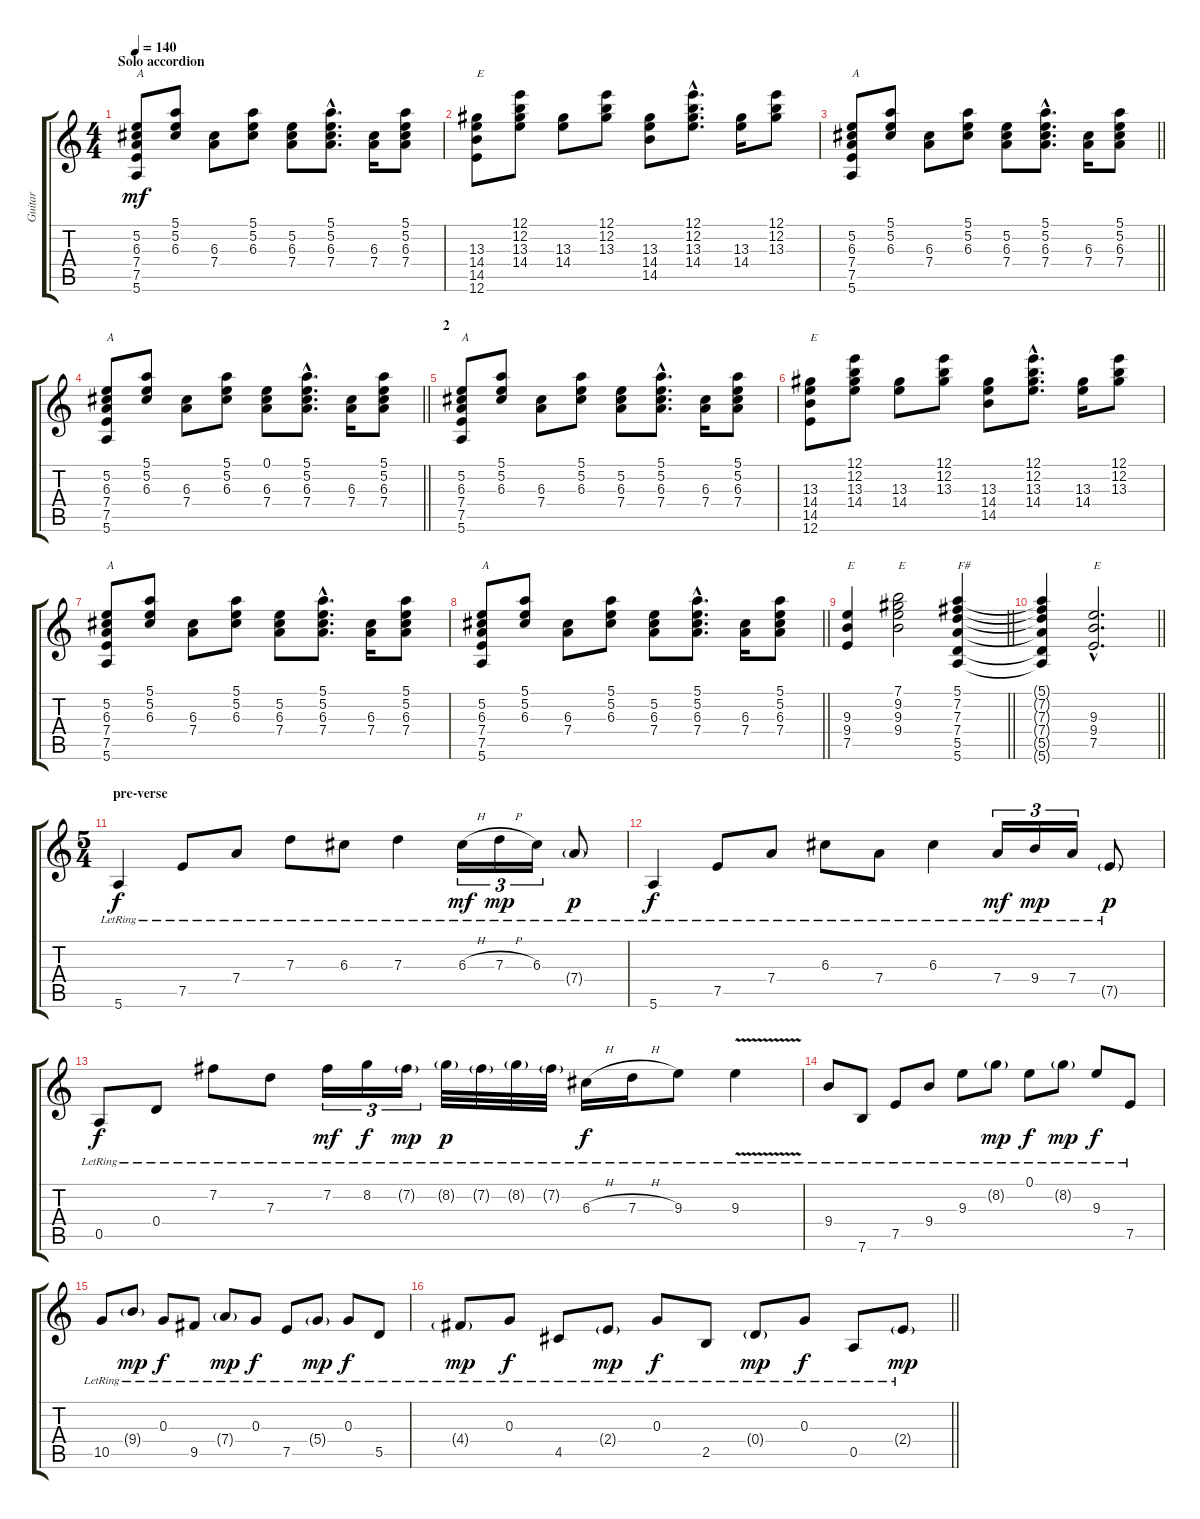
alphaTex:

\track ("Guitar" "Guitar") {instrument acousticguitarsteel}
\staff {score tabs}
\tuning (E4 B3 G3 D3 A2 E2) {hide}
\ts (4 4)
\section ("" "Solo accordion")
\tempo 140
\clef g2
\ks c
(5.2 6.3 7.4 7.5 5.6).8{txt "A" dy mf} (5.1 5.2 6.3).8 (6.3 7.4).8 (5.1 5.2 6.3).8 (5.2 6.3 7.4).8 (5.1{hac} 5.2{hac} 6.3{hac} 7.4{hac}).8{d} (6.3 7.4).16 (5.1 5.2 6.3 7.4).8 |
(13.3 14.4 14.5 12.6).8{txt "E"} (12.1 12.2 13.3 14.4).8 (13.3 14.4).8 (12.1 12.2 13.3).8 (13.3 14.4 14.5).8 (12.1{hac} 12.2{hac} 13.3{hac} 14.4{hac}).8{d} (13.3 14.4).16 (12.1 12.2 13.3).8 |
\barLineRight lightlight
(5.2 6.3 7.4 7.5 5.6).8{txt "A"} (5.1 5.2 6.3).8 (6.3 7.4).8 (5.1 5.2 6.3).8 (5.2 6.3 7.4).8 (5.1{hac} 5.2{hac} 6.3{hac} 7.4{hac}).8{d} (6.3 7.4).16 (5.1 5.2 6.3 7.4).8 |
\barLineRight lightlight
(5.2 6.3 7.4 7.5 5.6).8{txt "A"} (5.1 5.2 6.3).8 (6.3 7.4).8 (5.1 5.2 6.3).8 (0.1 6.3 7.4).8 (5.1{hac} 5.2{hac} 6.3{hac} 7.4{hac}).8{d} (6.3 7.4).16 (5.1 5.2 6.3 7.4).8 |
\section ("" "2")
(5.2 6.3 7.4 7.5 5.6).8{txt "A"} (5.1 5.2 6.3).8 (6.3 7.4).8 (5.1 5.2 6.3).8 (5.2 6.3 7.4).8 (5.1{hac} 5.2{hac} 6.3{hac} 7.4{hac}).8{d} (6.3 7.4).16 (5.1 5.2 6.3 7.4).8 |
(13.3 14.4 14.5 12.6).8{txt "E"} (12.1 12.2 13.3 14.4).8 (13.3 14.4).8 (12.1 12.2 13.3).8 (13.3 14.4 14.5).8 (12.1{hac} 12.2{hac} 13.3{hac} 14.4{hac}).8{d} (13.3 14.4).16 (12.1 12.2 13.3).8 |
(5.2 6.3 7.4 7.5 5.6).8{txt "A"} (5.1 5.2 6.3).8 (6.3 7.4).8 (5.1 5.2 6.3).8 (5.2 6.3 7.4).8 (5.1{hac} 5.2{hac} 6.3{hac} 7.4{hac}).8{d} (6.3 7.4).16 (5.1 5.2 6.3 7.4).8 |
\barLineRight lightlight
(5.2 6.3 7.4 7.5 5.6).8{txt "A"} (5.1 5.2 6.3).8 (6.3 7.4).8 (5.1 5.2 6.3).8 (5.2 6.3 7.4).8 (5.1{hac} 5.2{hac} 6.3{hac} 7.4{hac}).8{d} (6.3 7.4).16 (5.1 5.2 6.3 7.4).8 |
\barLineRight lightlight
(9.3 9.4 7.5).4{txt "E"} (7.1 9.2 9.3 9.4).2{txt "E"} (5.1 7.2 7.3 7.4 5.5 5.6).4{txt "F#"} |
\barLineRight lightlight
(5.1{t} 7.2{t} 7.3{t} 7.4{t} 5.5{t} 5.6{t}).4 (9.3{hac} 9.4{hac} 7.5{hac}).2{d txt "E"} |
\ts (5 4)
\section ("" "pre-verse")
5.6{lr}.4{dy f} 7.5{lr}.8 7.4{lr}.8 7.3{lr}.8 6.3{lr}.8 7.3{lr}.4 6.3{h lr}.16{tu (3 2) dy mf} 7.3{h lr}.16{tu (3 2) dy mp} 6.3{lr}.16{tu (3 2)} 7.4{g lr}.8{dy p} |
5.6{lr}.4{dy f} 7.5{lr}.8 7.4{lr}.8 6.3{lr}.8 7.4{lr}.8 6.3{lr}.4 7.4{lr}.16{tu (3 2) dy mf} 9.4{lr}.16{tu (3 2) dy mp} 7.4{lr}.16{tu (3 2)} 7.5{g lr}.8{dy p} |
0.5{lr}.8{dy f} 0.4{lr}.8 7.2{lr}.8 7.3{lr}.8 7.2{lr}.16{tu (3 2) dy mf} 8.2{lr}.16{tu (3 2) dy f} 7.2{g lr}.16{tu (3 2) dy mp} 8.2{g lr}.32{dy p} 7.2{g lr}.32 8.2{g lr}.32 7.2{g lr}.32 6.3{h lr}.16{dy f} 7.3{h lr}.16 9.3{lr}.8 9.3{v lr}.4 |
9.4{lr}.8 7.6{lr}.8 7.5{lr}.8 9.4{lr}.8 9.3{lr}.8 8.2{g lr}.8{dy mp} 0.1{lr}.8{dy f} 8.2{g lr}.8{dy mp} 9.3{lr}.8{dy f} 7.5{lr}.8 |
10.5{lr}.8 9.4{g lr}.8{dy mp} 0.3{lr}.8{dy f} 9.5{lr}.8 7.4{g lr}.8{dy mp} 0.3{lr}.8{dy f} 7.5{lr}.8 5.4{g lr}.8{dy mp} 0.3{lr}.8{dy f} 5.5{lr}.8 |
\barLineRight lightlight
4.4{g lr}.8{dy mp} 0.3{lr}.8{dy f} 4.5{lr}.8 2.4{g lr}.8{dy mp} 0.3{lr}.8{dy f} 2.5{lr}.8 0.4{g lr}.8{dy mp} 0.3{lr}.8{dy f} 0.5{lr}.8 2.4{g lr}.8{dy mp}
